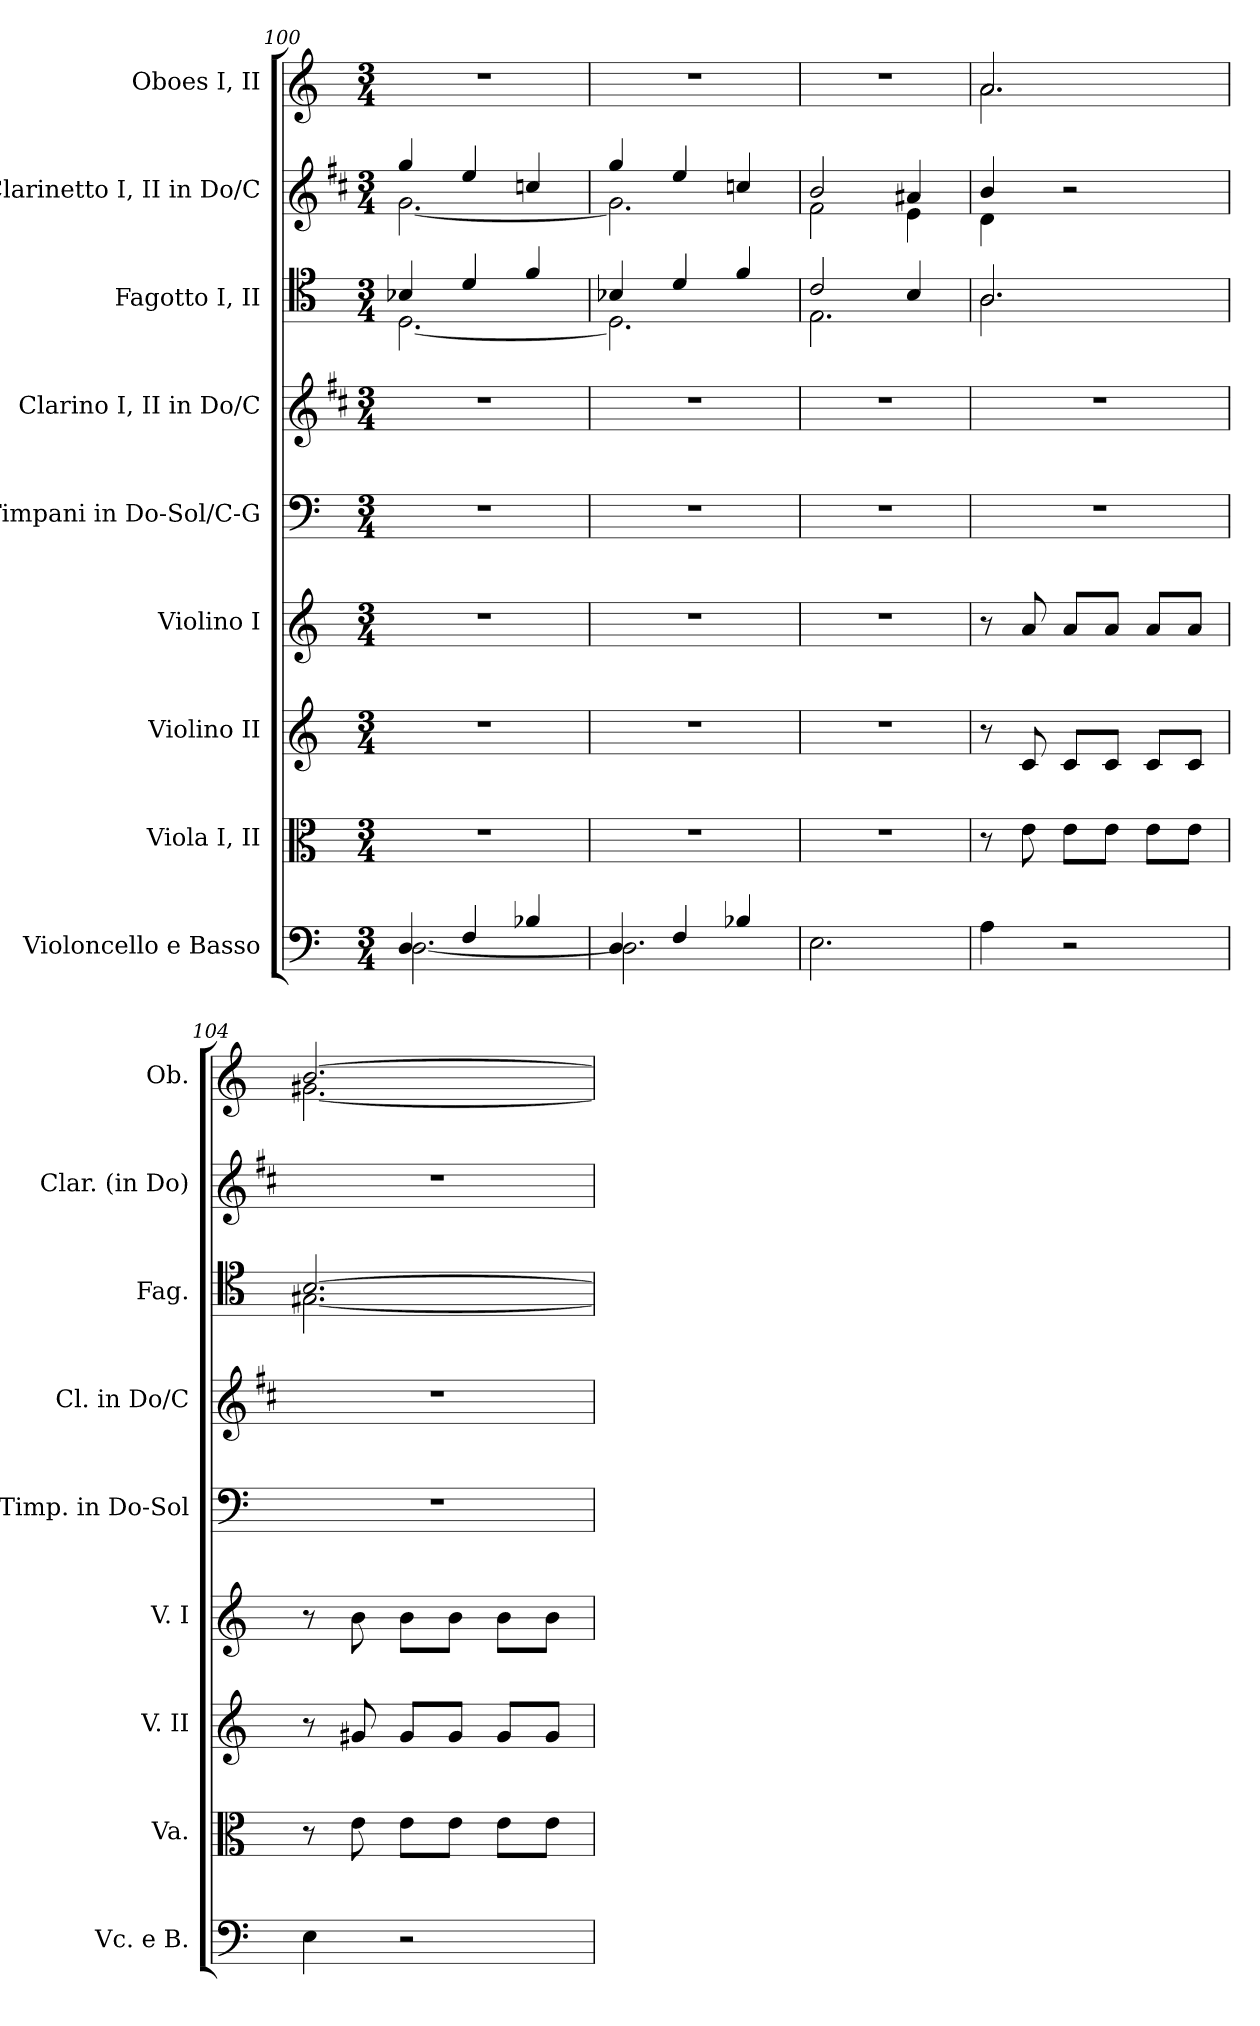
**kern	**kern	**kern	**kern	**kern	**kern	**kern	**kern	**kern
*part9	*part8	*part7	*part6	*part5	*part4	*part3	*part2	*part1
*staff9	*staff8	*staff7	*staff6	*staff5	*staff4	*staff3	*staff2	*staff1
*I"Violoncello e Basso	*I"Viola I, II	*I"Violino II	*I"Violino I	*I"Timpani in Do-Sol/C-G	*I"Clarino I, II in Do/C	*I"Fagotto I, II	*I"Clarinetto I, II in Do/C	*I"Oboes I, II
*I'Vc. e B.	*I'Va.	*I'V. II	*I'V. I	*I'Timp. in Do-Sol	*I'Cl. in Do/C	*I'Fag.	*I'Clar. (in Do)	*I'Ob.
*clefF4	*clefC3	*clefG2	*clefG2	*clefF4	*clefG2	*clefC4	*clefG2	*clefG2
*	*	*	*	*	*ITrd1c2	*	*ITrd1c2	*
*k[]	*k[]	*k[]	*k[]	*k[]	*k[]	*k[]	*k[]	*k[]
*M3/4	*M3/4	*M3/4	*M3/4	*M3/4	*M3/4	*M3/4	*M3/4	*M3/4
=100	=100	=100	=100	=100	=100	=100	=100	=100
*^	*	*	*	*	*	*^	*^	*
4Di/	[2.Di\	2.r	2.r	2.r	2.r	2.r	4B-Xi/	[2.Di\	4ffi/	[2.fi\	2.r
4Fi/	.	.	.	.	.	.	4di/	.	4ddi/	.	.
4B-Xi/	.	.	.	.	.	.	4fi/	.	4b-Xi/	.	.
=101	=101	=101	=101	=101	=101	=101	=101	=101	=101	=101	=101
4Di/	2.Di\]	2.r	2.r	2.r	2.r	2.r	4B-Xi/	2.Di\]	4ffi/	2.fi\]	2.r
4Fi/	.	.	.	.	.	.	4di/	.	4ddi/	.	.
4B-Xi/	.	.	.	.	.	.	4fi/	.	4b-Xi/	.	.
*v	*v	*	*	*	*	*	*	*	*	*	*
=102	=102	=102	=102	=102	=102	=102	=102	=102	=102	=102
2.Ei\	2.r	2.r	2.r	2.r	2.r	2c/	2.Ei\	2a/	2ei\	2.r
.	.	.	.	.	.	4Bi/	.	4g#Xi/	4di\	.
=103	=103	=103	=103	=103	=103	=103	=103	=103	=103	=103
*	*	*	*	*	*	*	*	*	*	*^
4Ai\	8r	8r	8r	2.r	2.r	2.Ai/	2.Ai\	4ai/	4ci\	2.ai/	2.a\
.	8ei\	8ci/	8ai/	.	.	.	.	.	.	.	.
2r	8ei\L	8ci/L	8ai/L	.	.	.	.	2r	2ryy	.	.
.	8ei\J	8ci/J	8ai/J	.	.	.	.	.	.	.	.
.	8ei\L	8ci/L	8ai/L	.	.	.	.	.	.	.	.
.	8ei\J	8ci/J	8ai/J	.	.	.	.	.	.	.	.
*	*	*	*	*	*	*	*	*v	*v	*	*
=104	=104	=104	=104	=104	=104	=104	=104	=104	=104	=104
4Ei\	8r	8r	8r	2.r	2.r	[2.Bi/	[2.G#Xi\	2.r	[2.bi/	[2.g#Xi\
.	8ei\	8g#Xi/	8bi\	.	.	.	.	.	.	.
2r	8ei\L	8g#i/L	8bi\L	.	.	.	.	.	.	.
.	8ei\J	8g#i/J	8bi\J	.	.	.	.	.	.	.
.	8ei\L	8g#i/L	8bi\L	.	.	.	.	.	.	.
.	8ei\J	8g#i/J	8bi\J	.	.	.	.	.	.	.
*	*	*	*	*	*	*v	*v	*	*v	*v
=	=	=	=	=	=	=	=	=
*-	*-	*-	*-	*-	*-	*-	*-	*-
